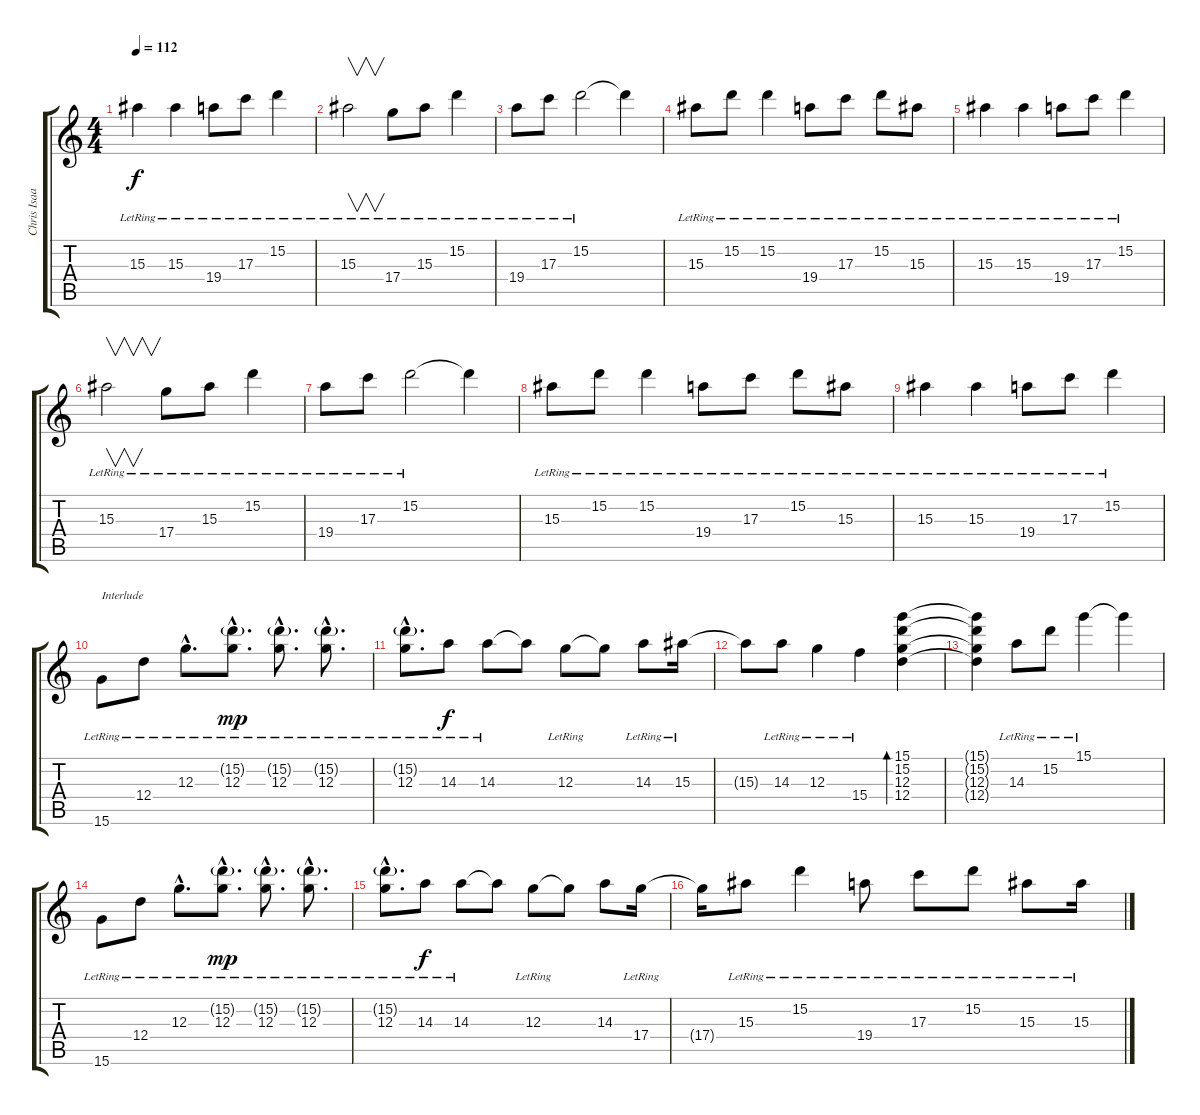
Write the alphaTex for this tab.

\track ("Chris Isaak ( clean 6 )" "Chris Isaa") {instrument electricguitarclean}
\staff {score tabs}
\tuning (E4 B3 G3 D3 A2 E2) {hide}
\ts (4 4)
\tempo 112
\clef g2
\ks c
15.3{lr}.4{dy f} 15.3{lr}.4 19.4{lr}.8 17.3{lr}.8 15.2{lr}.4 |
15.3{lr}.2{v} 17.4{lr}.8 15.3{lr}.8 15.2{lr}.4 |
19.4{lr}.8 17.3{lr}.8 15.2{lr}.2 15.2{t}.4 |
15.3{lr}.8 15.2{lr}.8 15.2{lr}.4 19.4{lr}.8 17.3{lr}.8 15.2{lr}.8 15.3{lr}.8 |
15.3{lr}.4 15.3{lr}.4 19.4{lr}.8 17.3{lr}.8 15.2{lr}.4 |
15.3{lr}.2{v} 17.4{lr}.8 15.3{lr}.8 15.2{lr}.4 |
19.4{lr}.8 17.3{lr}.8 15.2{lr}.2 15.2{t}.4 |
15.3{lr}.8 15.2{lr}.8 15.2{lr}.4 19.4{lr}.8 17.3{lr}.8 15.2{lr}.8 15.3{lr}.8 |
15.3{lr}.4 15.3{lr}.4 19.4{lr}.8 17.3{lr}.8 15.2{lr}.4 |
15.6{lr}.8{txt "Interlude"} 12.4{lr}.8 12.3{hac lr}.8{d} (15.2{g hac lr} 12.3{hac lr}).8{d dy mp} (15.2{g hac lr} 12.3{hac lr}).8{d} (15.2{g hac lr} 12.3{hac lr}).8{d} |
(15.2{g hac lr} 12.3{hac lr}).8{d} 14.3{lr}.8{dy f} 14.3{lr}.8 14.3{t}.8 12.3{lr}.8 12.3{t}.8 14.3{lr}.8 15.3{lr}.16 |
15.3{t}.8 14.3{lr}.8 12.3{lr}.4 15.4{lr}.4 (15.1 15.2 12.3 12.4).4{bd 480} |
(15.1{t} 15.2{t} 12.3{t} 12.4{t}).4 14.3{lr}.8 15.2{lr}.8 15.1{lr}.4 15.1{t}.4 |
15.6{lr}.8 12.4{lr}.8 12.3{hac lr}.8{d} (15.2{g hac lr} 12.3{hac lr}).8{d dy mp} (15.2{g hac lr} 12.3{hac lr}).8{d} (15.2{g hac lr} 12.3{hac lr}).8{d} |
(15.2{g hac lr} 12.3{hac lr}).8{d} 14.3{lr}.8{dy f} 14.3{lr}.8 14.3{t}.8 12.3{lr}.8 12.3{t}.8 14.3.8 17.4{lr}.16 |
17.4{t}.16 15.3{lr}.8 15.2{lr}.4 19.4{lr}.8 17.3{lr}.8 15.2{lr}.8 15.3{lr}.8 15.3{lr}.16
